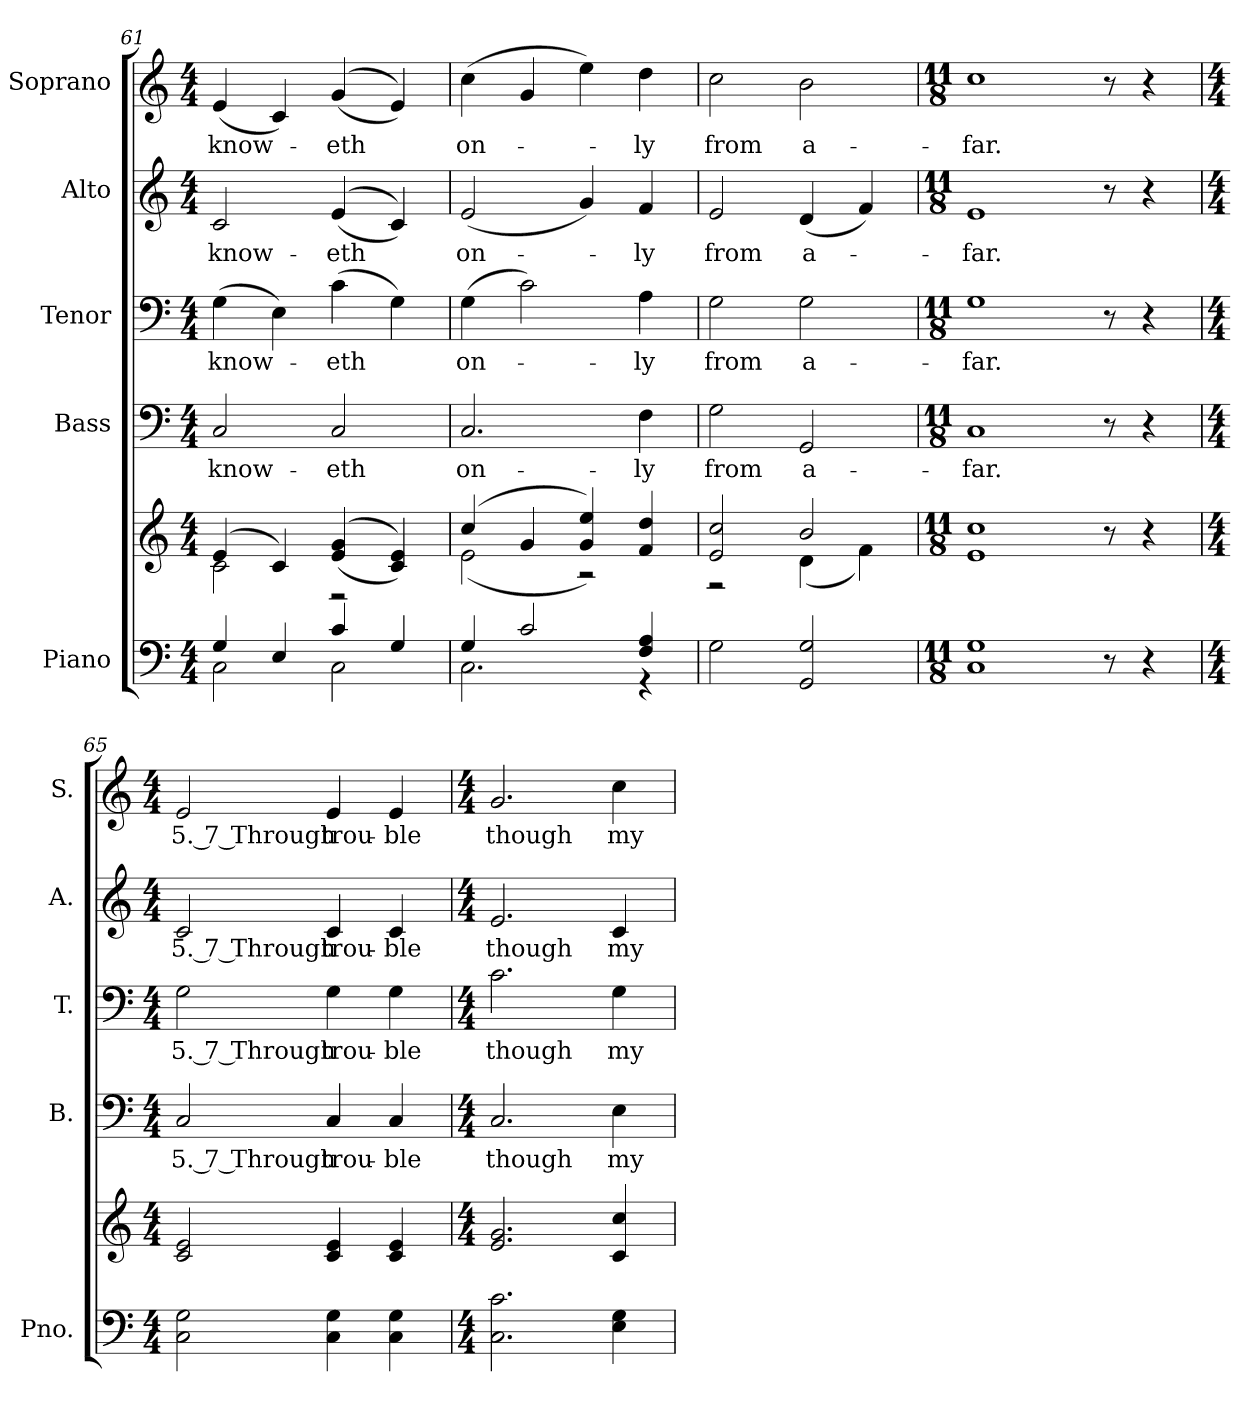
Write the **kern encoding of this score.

**kern	**kern	**kern	**text	**kern	**text	**kern	**text	**kern	**text
*part5	*part5	*part4	*part4	*part3	*part3	*part2	*part2	*part1	*part1
*staff6	*staff5	*staff4	*staff4	*staff3	*staff3	*staff2	*staff2	*staff1	*staff1
*I"Piano	*	*I"Bass	*	*I"Tenor	*	*I"Alto	*	*I"Soprano	*
*I'Pno.	*	*I'B.	*	*I'T.	*	*I'A.	*	*I'S.	*
!!LO:PB:g=z
*clefF4	*clefG2	*clefF4	*	*clefF4	*	*clefG2	*	*clefG2	*
*k[]	*k[]	*k[]	*	*k[]	*	*k[]	*	*k[]	*
*C:	*C:	*C:	*	*C:	*	*C:	*	*C:	*
*M4/4	*M4/4	*M4/4	*	*M4/4	*	*M4/4	*	*M4/4	*
=61	=61	=61	=61	=61	=61	=61	=61	=61	=61
*^	*^	*	*	*	*	*	*	*	*
!	!	!	!	!	!LO:LY:b:color=#000000	!	!	!	!	!	!
!	!	!	!	!	!	!	!LO:LY:b:color=#000000	!	!	!	!
!	!	!	!	!	!	!	!	!	!LO:LY:b:color=#000000	!	!
!	!	!	!	!	!	!	!	!	!	!	!LO:LY:b:color=#000000
4Gi/	2Ci\	(4ei/	2ci\	2Ci/	know-	(4Gi\	know-	2ci/	know-	(4ei/	know-
4Ei/	.	4ci/)	.	.	.	4Ei\)	.	.	.	4ci/)	.
!	!	!	!	!	!LO:LY:b:color=#000000	!	!	!	!	!	!
!	!	!	!	!	!	!	!LO:LY:b:color=#000000	!	!	!	!
!	!	!	!	!	!	!	!	!	!LO:LY:b:color=#000000	!	!
!	!	!	!	!	!	!	!	!	!	!	!LO:LY:b:color=#000000
4ci/	2Ci\	((4ei/ 4gi	2r	2Ci/	-eth	(4ci\	-eth	((4ei/	-eth	((4gi/	-eth
4Gi/	.	4ci/ 4ei))	.	.	.	4Gi\)	.	4ci/))	.	4ei/))	.
=62	=62	=62	=62	=62	=62	=62	=62	=62	=62	=62	=62
!	!	!	!	!	!LO:LY:b:color=#000000	!	!	!	!	!	!
!	!	!	!	!	!	!	!LO:LY:b:color=#000000	!	!	!	!
!	!	!	!	!	!	!	!	!	!LO:LY:b:color=#000000	!	!
!	!	!	!	!	!	!	!	!	!	!	!LO:LY:b:color=#000000
4Gi/	2.Ci\	(4cci/	(2ei\	2.Ci/	on-	(4Gi\	on-	(2ei/	on-	(4cci\	on-
2ci/	.	4gi/	.	.	.	2ci\)	.	.	.	4gi/	.
.	.	4gi/ 4eei)	2r)	.	.	.	.	4gi/)	.	4eei\)	.
!	!	!	!	!	!LO:LY:b:color=#000000	!	!	!	!	!	!
!	!	!	!	!	!	!	!LO:LY:b:color=#000000	!	!	!	!
!	!	!	!	!	!	!	!	!	!LO:LY:b:color=#000000	!	!
!	!	!	!	!	!	!	!	!	!	!	!LO:LY:b:color=#000000
4Fi/ 4Ai	4r	4fi/ 4ddi	.	4Fi\	-ly	4Ai\	-ly	4fi/	-ly	4ddi\	-ly
*v	*v	*	*	*	*	*	*	*	*	*	*
=63	=63	=63	=63	=63	=63	=63	=63	=63	=63	=63
*^	*	*	*	*	*	*	*	*	*	*
!	!	!	!	!	!LO:LY:b:color=#000000	!	!	!	!	!	!
*v	*v	*	*	*	*	*	*	*	*	*	*
*^	*	*	*	*	*	*	*	*	*	*
!	!	!	!	!	!	!	!LO:LY:b:color=#000000	!	!	!	!
*v	*v	*	*	*	*	*	*	*	*	*	*
*^	*	*	*	*	*	*	*	*	*	*
!	!	!	!	!	!	!	!	!	!LO:LY:b:color=#000000	!	!
*v	*v	*	*	*	*	*	*	*	*	*	*
*^	*	*	*	*	*	*	*	*	*	*
!	!	!	!	!	!	!	!	!	!	!	!LO:LY:b:color=#000000
*v	*v	*	*	*	*	*	*	*	*	*	*
2Gi\	2ei/ 2cci	2r	2Gi\	from	2Gi\	from	2ei/	from	2cci\	from
!	!	!	!	!LO:LY:b:color=#000000	!	!	!	!	!	!
!	!	!	!	!	!	!LO:LY:b:color=#000000	!	!	!	!
!	!	!	!	!	!	!	!	!LO:LY:b:color=#000000	!	!
!	!	!	!	!	!	!	!	!	!	!LO:LY:b:color=#000000
2GGi/ 2Gi	2bi/	(4di\	2GGi/	a-	2Gi\	a-	(4di/	a-	2bi\	a-
.	.	4fi\)	.	.	.	.	4fi/)	.	.	.
*	*v	*v	*	*	*	*	*	*	*	*
=64	=64	=64	=64	=64	=64	=64	=64	=64	=64
*M11/8	*M11/8	*M11/8	*	*M11/8	*	*M11/8	*	*M11/8	*
*	*^	*	*	*	*	*	*	*	*
!	!	!	!	!LO:LY:b:color=#000000	!	!	!	!	!	!
*	*v	*v	*	*	*	*	*	*	*	*
*	*^	*	*	*	*	*	*	*	*
!	!	!	!	!	!	!LO:LY:b:color=#000000	!	!	!	!
*	*v	*v	*	*	*	*	*	*	*	*
*	*^	*	*	*	*	*	*	*	*
!	!	!	!	!	!	!	!	!LO:LY:b:color=#000000	!	!
*	*v	*v	*	*	*	*	*	*	*	*
*	*^	*	*	*	*	*	*	*	*
!	!	!	!	!	!	!	!	!	!	!LO:LY:b:color=#000000
*	*v	*v	*	*	*	*	*	*	*	*
1Ci 1Gi	1ei 1cci	1Ci	-far.	1Gi	-far.	1ei	-far.	1cci	-far.
8r	8r	8r	.	8r	.	8r	.	8r	.
4r	4r	4r	.	4r	.	4r	.	4r	.
!!LO:PB:g=z
=65	=65	=65	=65	=65	=65	=65	=65	=65	=65
*M4/4	*M4/4	*M4/4	*	*M4/4	*	*M4/4	*	*M4/4	*
!	!	!	!LO:LY:b:color=#000000	!	!	!	!	!	!
!	!	!	!	!	!LO:LY:b:color=#000000	!	!	!	!
!	!	!	!	!	!	!	!LO:LY:b:color=#000000	!	!
!	!	!	!	!	!	!	!	!	!LO:LY:b:color=#000000
2Ci\ 2Gi	2ci/ 2ei	2Ci/	5. 7 Through	2Gi\	5. 7 Through	2ci/	5. 7 Through	2ei/	5. 7 Through
!	!	!	!LO:LY:b:color=#000000	!	!	!	!	!	!
!	!	!	!	!	!LO:LY:b:color=#000000	!	!	!	!
!	!	!	!	!	!	!	!LO:LY:b:color=#000000	!	!
!	!	!	!	!	!	!	!	!	!LO:LY:b:color=#000000
4Ci\ 4Gi	4ci/ 4ei	4Ci/	trou-	4Gi\	trou-	4ci/	trou-	4ei/	trou-
!	!	!	!LO:LY:b:color=#000000	!	!	!	!	!	!
!	!	!	!	!	!LO:LY:b:color=#000000	!	!	!	!
!	!	!	!	!	!	!	!LO:LY:b:color=#000000	!	!
!	!	!	!	!	!	!	!	!	!LO:LY:b:color=#000000
4Ci\ 4Gi	4ci/ 4ei	4Ci/	-ble	4Gi\	-ble	4ci/	-ble	4ei/	-ble
=66	=66	=66	=66	=66	=66	=66	=66	=66	=66
*M4/4	*M4/4	*M4/4	*	*M4/4	*	*M4/4	*	*M4/4	*
!	!	!	!LO:LY:b:color=#000000	!	!	!	!	!	!
!	!	!	!	!	!LO:LY:b:color=#000000	!	!	!	!
!	!	!	!	!	!	!	!LO:LY:b:color=#000000	!	!
!	!	!	!	!	!	!	!	!	!LO:LY:b:color=#000000
2.Ci\ 2.ci	2.ei/ 2.gi	2.Ci/	though	2.ci\	though	2.ei/	though	2.gi/	though
!	!	!	!LO:LY:b:color=#000000	!	!	!	!	!	!
!	!	!	!	!	!LO:LY:b:color=#000000	!	!	!	!
!	!	!	!	!	!	!	!LO:LY:b:color=#000000	!	!
!	!	!	!	!	!	!	!	!	!LO:LY:b:color=#000000
4Ei\ 4Gi	4ci/ 4cci	4Ei\	my	4Gi\	my	4ci/	my	4cci\	my
=	=	=	=	=	=	=	=	=	=
*-	*-	*-	*-	*-	*-	*-	*-	*-	*-
